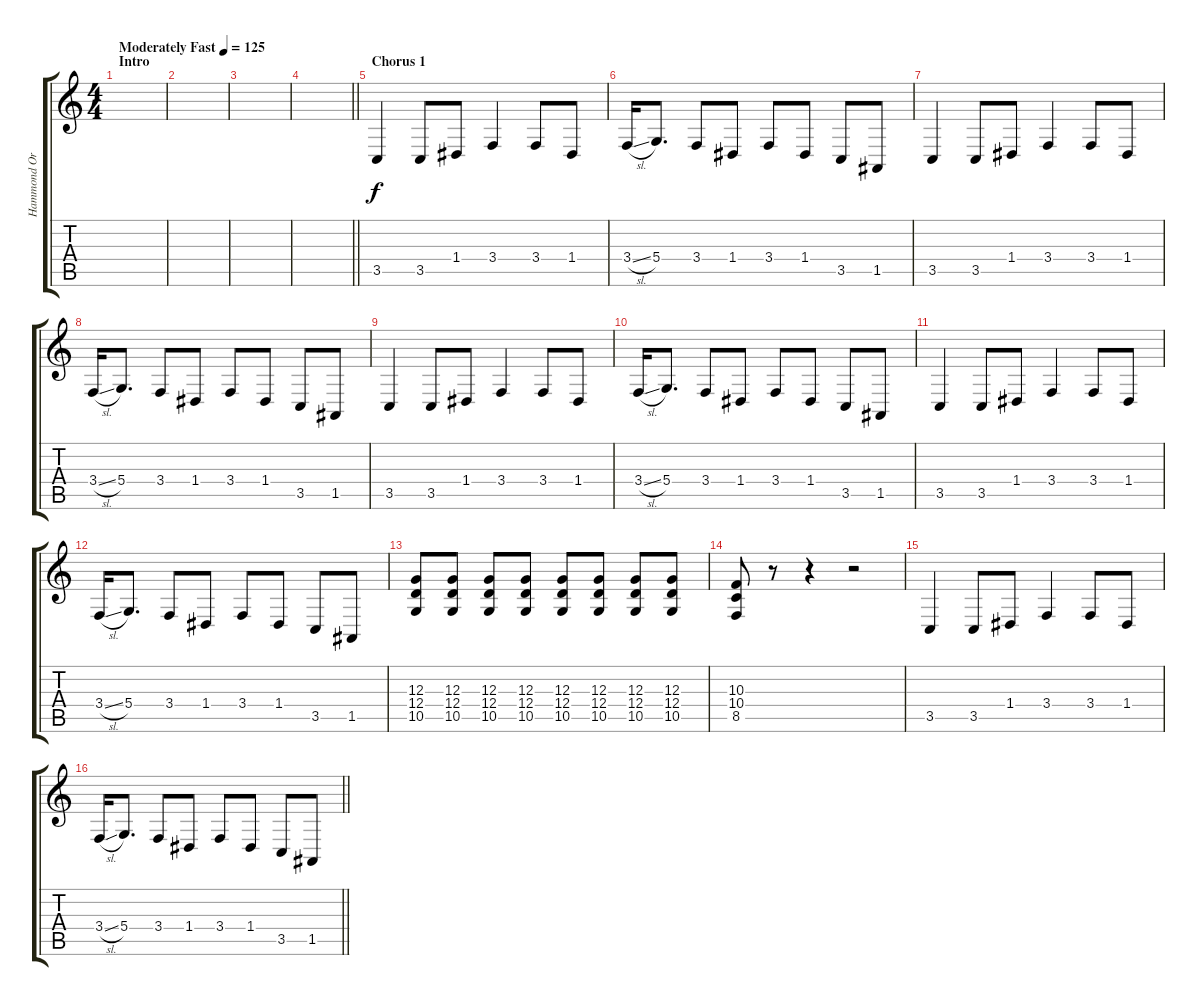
\track ("Hammond Organ" "Hammond Or") {instrument drawbarorgan}
\staff {score tabs}
\tuning (E4 B3 G3 D3 A2 E2) {hide}
\ts (4 4)
\section ("" "Intro")
\tempo (125 "Moderately Fast")
\clef g2
\ks c
|
|
|
\barLineRight lightlight
|
\section ("" "Chorus 1")
3.5.4 3.5.8 1.4.8 3.4.4 3.4.8 1.4.8 |
3.4{sl}.16 5.4.8{d} 3.4.8 1.4.8 3.4.8 1.4.8 3.5.8 1.5.8 |
3.5.4 3.5.8 1.4.8 3.4.4 3.4.8 1.4.8 |
3.4{sl}.16 5.4.8{d} 3.4.8 1.4.8 3.4.8 1.4.8 3.5.8 1.5.8 |
3.5.4 3.5.8 1.4.8 3.4.4 3.4.8 1.4.8 |
3.4{sl}.16 5.4.8{d} 3.4.8 1.4.8 3.4.8 1.4.8 3.5.8 1.5.8 |
3.5.4 3.5.8 1.4.8 3.4.4 3.4.8 1.4.8 |
3.4{sl}.16 5.4.8{d} 3.4.8 1.4.8 3.4.8 1.4.8 3.5.8 1.5.8 |
(12.3 12.4 10.5).8 (12.3 12.4 10.5).8 (12.3 12.4 10.5).8 (12.3 12.4 10.5).8 (12.3 12.4 10.5).8 (12.3 12.4 10.5).8 (12.3 12.4 10.5).8 (12.3 12.4 10.5).8 |
(10.3 10.4 8.5).8 r.8 r.4 r.2 |
3.5.4 3.5.8 1.4.8 3.4.4 3.4.8 1.4.8 |
\barLineRight lightlight
3.4{sl}.16 5.4.8{d} 3.4.8 1.4.8 3.4.8 1.4.8 3.5.8 1.5.8
